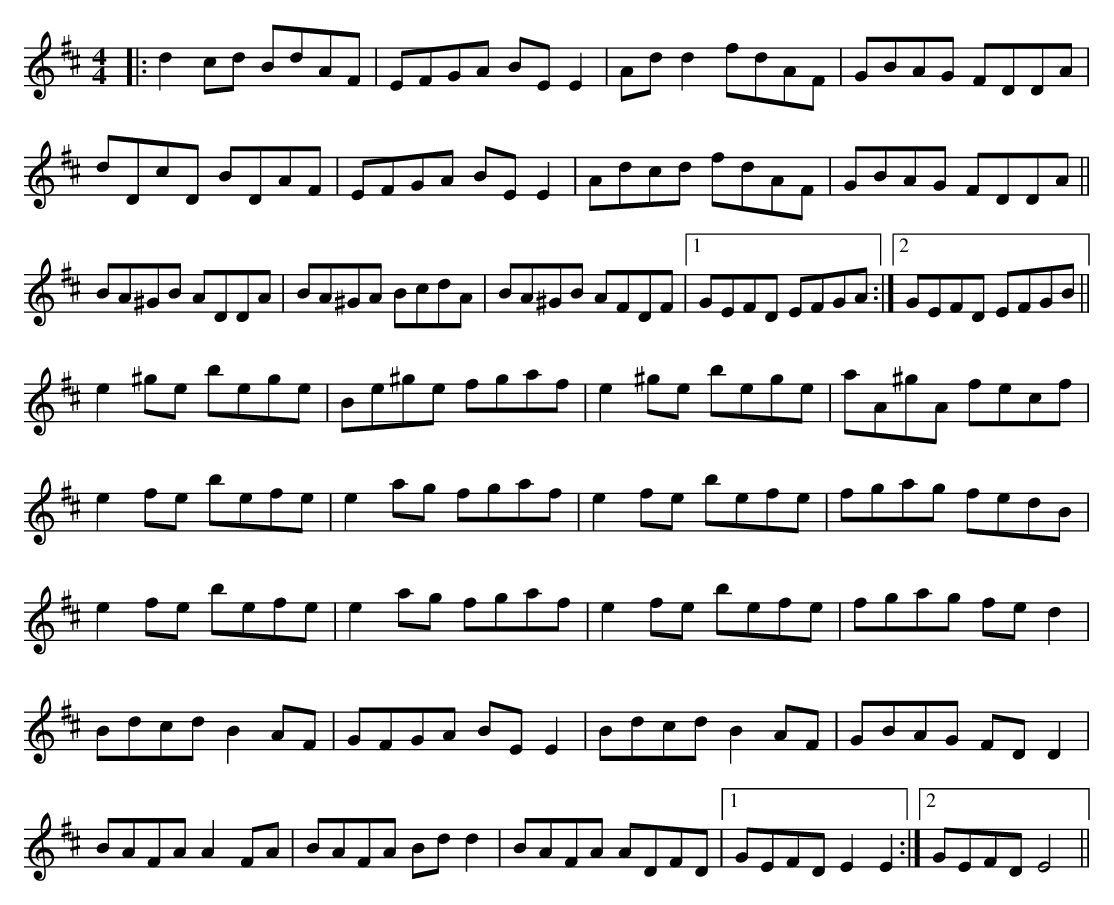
X:1
M:4/4
K:D
|:d2 cd BdAF|EFGA BE E2|Ad d2 fdAF|GBAG FDDA|
dDcD BDAF|EFGA BE E2|Adcd fdAF|GBAG FDDA||
BA^GB ADDA|BA^GA BcdA|BA^GB AFDF|1 GEFD EFGA:|2 GEFD EFGB||
e2 ^ge bege|Be^ge fgaf|e2 ^ge bege|aA^gA fecf|
e2 fe befe|e2 ag fgaf|e2 fe befe|fgag fedB|
e2 fe befe|e2 ag fgaf|e2 fe befe|fgag fe d2|
Bdcd B2 AF|GFGA BE E2|Bdcd B2 AF|GBAG FD D2|
BAFA A2 FA|BAFA Bd d2|BAFA ADFD|1 GEFD E2 E2:|2 GEFD E4||
